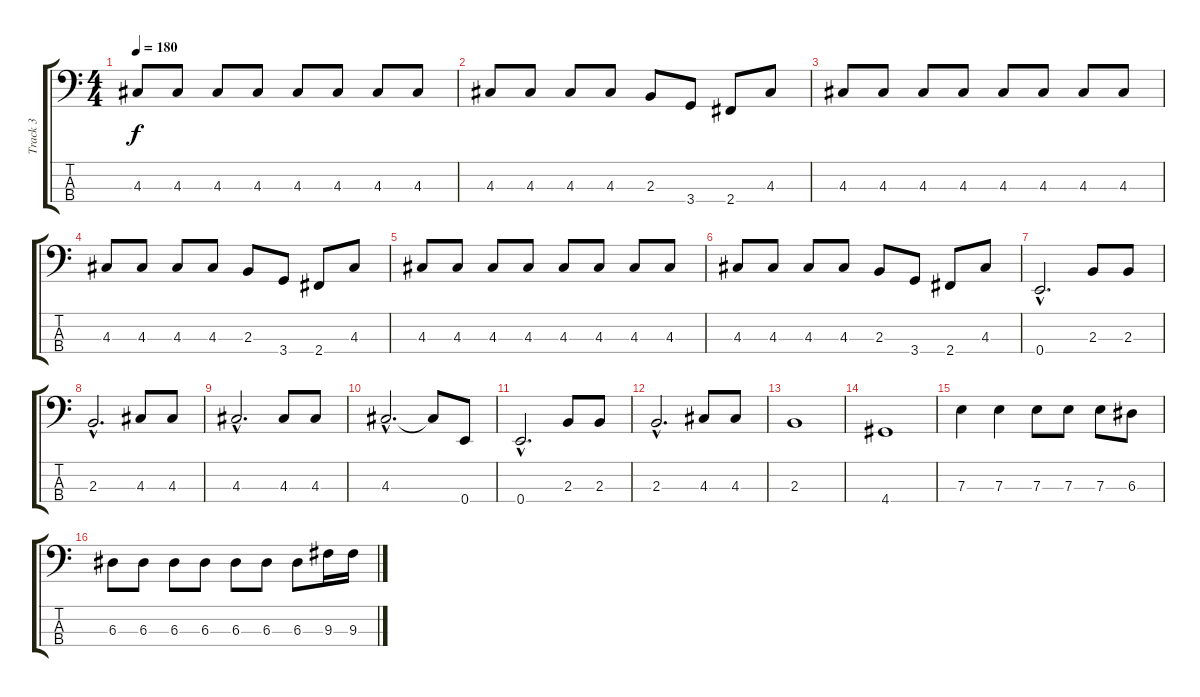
\track ("Track 3" "Track 3") {instrument electricbassfinger}
\staff {score tabs}
\tuning (G2 D2 A1 E1) {hide}
\ts (4 4)
\tempo 180
\clef f4
\ks c
4.3.8{dy f} 4.3.8 4.3.8 4.3.8 4.3.8 4.3.8 4.3.8 4.3.8 |
4.3.8 4.3.8 4.3.8 4.3.8 2.3.8 3.4.8 2.4.8 4.3.8 |
4.3.8 4.3.8 4.3.8 4.3.8 4.3.8 4.3.8 4.3.8 4.3.8 |
4.3.8 4.3.8 4.3.8 4.3.8 2.3.8 3.4.8 2.4.8 4.3.8 |
4.3.8 4.3.8 4.3.8 4.3.8 4.3.8 4.3.8 4.3.8 4.3.8 |
4.3.8 4.3.8 4.3.8 4.3.8 2.3.8 3.4.8 2.4.8 4.3.8 |
0.4{hac}.2{d} 2.3.8 2.3.8 |
2.3{hac}.2{d} 4.3.8 4.3.8 |
4.3{hac}.2{d} 4.3.8 4.3.8 |
4.3{hac}.2{d} 4.3{t}.8 0.4.8 |
0.4{hac}.2{d} 2.3.8 2.3.8 |
2.3{hac}.2{d} 4.3.8 4.3.8 |
2.3.1 |
4.4.1 |
7.3.4 7.3.4 7.3.8 7.3.8 7.3.8 6.3.8 |
6.3.8 6.3.8 6.3.8 6.3.8 6.3.8 6.3.8 6.3.8 9.3.16 9.3.16
